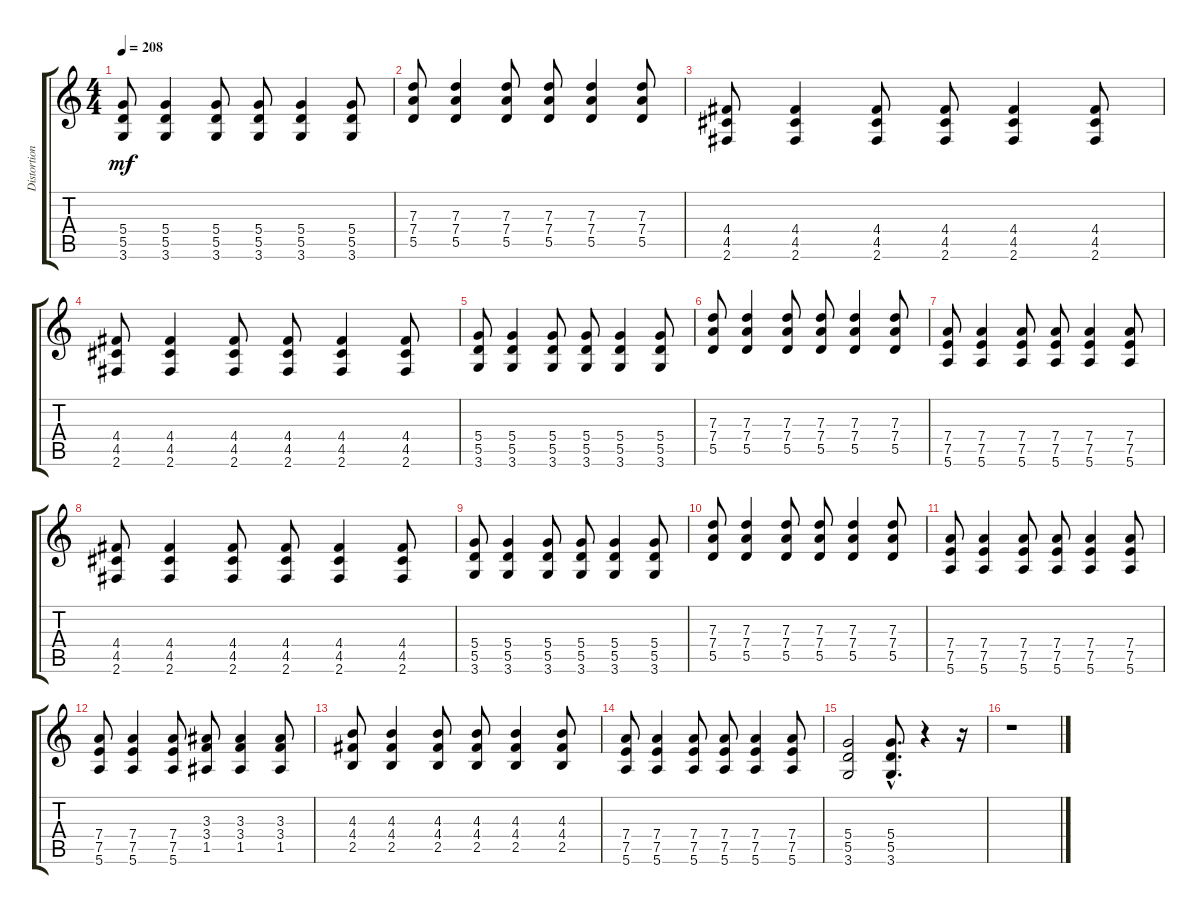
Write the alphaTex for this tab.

\track ("Distortion guitar 2" "Distortion") {instrument distortionguitar}
\staff {score tabs}
\tuning (E4 B3 G3 D3 A2 E2) {hide}
\ts (4 4)
\tempo 208
\clef g2
\ks c
(5.4 5.5 3.6).8{dy mf} (5.4 5.5 3.6).4 (5.4 5.5 3.6).8 (5.4 5.5 3.6).8 (5.4 5.5 3.6).4 (5.4 5.5 3.6).8 |
(7.3 7.4 5.5).8 (7.3 7.4 5.5).4 (7.3 7.4 5.5).8 (7.3 7.4 5.5).8 (7.3 7.4 5.5).4 (7.3 7.4 5.5).8 |
(4.4 4.5 2.6).8 (4.4 4.5 2.6).4 (4.4 4.5 2.6).8 (4.4 4.5 2.6).8 (4.4 4.5 2.6).4 (4.4 4.5 2.6).8 |
(4.4 4.5 2.6).8 (4.4 4.5 2.6).4 (4.4 4.5 2.6).8 (4.4 4.5 2.6).8 (4.4 4.5 2.6).4 (4.4 4.5 2.6).8 |
(5.4 5.5 3.6).8 (5.4 5.5 3.6).4 (5.4 5.5 3.6).8 (5.4 5.5 3.6).8 (5.4 5.5 3.6).4 (5.4 5.5 3.6).8 |
(7.3 7.4 5.5).8 (7.3 7.4 5.5).4 (7.3 7.4 5.5).8 (7.3 7.4 5.5).8 (7.3 7.4 5.5).4 (7.3 7.4 5.5).8 |
(7.4 7.5 5.6).8 (7.4 7.5 5.6).4 (7.4 7.5 5.6).8 (7.4 7.5 5.6).8 (7.4 7.5 5.6).4 (7.4 7.5 5.6).8 |
(4.4 4.5 2.6).8 (4.4 4.5 2.6).4 (4.4 4.5 2.6).8 (4.4 4.5 2.6).8 (4.4 4.5 2.6).4 (4.4 4.5 2.6).8 |
(5.4 5.5 3.6).8 (5.4 5.5 3.6).4 (5.4 5.5 3.6).8 (5.4 5.5 3.6).8 (5.4 5.5 3.6).4 (5.4 5.5 3.6).8 |
(7.3 7.4 5.5).8 (7.3 7.4 5.5).4 (7.3 7.4 5.5).8 (7.3 7.4 5.5).8 (7.3 7.4 5.5).4 (7.3 7.4 5.5).8 |
(7.4 7.5 5.6).8 (7.4 7.5 5.6).4 (7.4 7.5 5.6).8 (7.4 7.5 5.6).8 (7.4 7.5 5.6).4 (7.4 7.5 5.6).8 |
(7.4 7.5 5.6).8 (7.4 7.5 5.6).4 (7.4 7.5 5.6).8 (3.3 3.4 1.5).8 (3.3 3.4 1.5).4 (3.3 3.4 1.5).8 |
(4.3 4.4 2.5).8 (4.3 4.4 2.5).4 (4.3 4.4 2.5).8 (4.3 4.4 2.5).8 (4.3 4.4 2.5).4 (4.3 4.4 2.5).8 |
(7.4 7.5 5.6).8 (7.4 7.5 5.6).4 (7.4 7.5 5.6).8 (7.4 7.5 5.6).8 (7.4 7.5 5.6).4 (7.4 7.5 5.6).8 |
(5.4 5.5 3.6).2 (5.4{hac} 5.5{hac} 3.6{hac}).8{d} r.4 r.16 |
r.1
